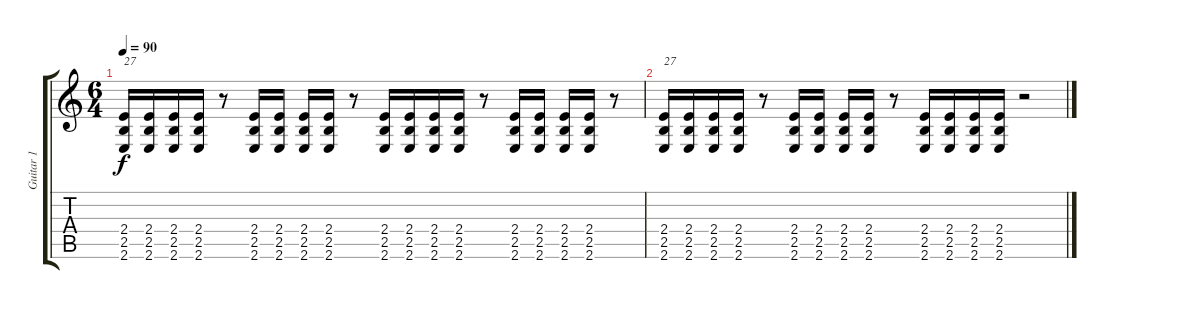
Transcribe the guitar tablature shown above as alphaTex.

\track ("Guitar 1" "Guitar 1") {instrument distortionguitar}
\staff {score tabs}
\tuning (E4 B3 G3 D3 A2 D2) {hide}
\ts (6 4)
\tempo 90
\clef g2
\ks c
(2.4 2.5 2.6).16{txt "27" dy f instrument distortionguitar} (2.4 2.5 2.6).16 (2.4 2.5 2.6).16 (2.4 2.5 2.6).16 r.8 (2.4 2.5 2.6).16 (2.4 2.5 2.6).16 (2.4 2.5 2.6).16 (2.4 2.5 2.6).16 r.8 (2.4 2.5 2.6).16 (2.4 2.5 2.6).16 (2.4 2.5 2.6).16 (2.4 2.5 2.6).16 r.8 (2.4 2.5 2.6).16 (2.4 2.5 2.6).16 (2.4 2.5 2.6).16 (2.4 2.5 2.6).16 r.8 |
(2.4 2.5 2.6).16{txt "27" instrument distortionguitar} (2.4 2.5 2.6).16 (2.4 2.5 2.6).16 (2.4 2.5 2.6).16 r.8 (2.4 2.5 2.6).16 (2.4 2.5 2.6).16 (2.4 2.5 2.6).16 (2.4 2.5 2.6).16 r.8 (2.4 2.5 2.6).16 (2.4 2.5 2.6).16 (2.4 2.5 2.6).16 (2.4 2.5 2.6).16 r.2
